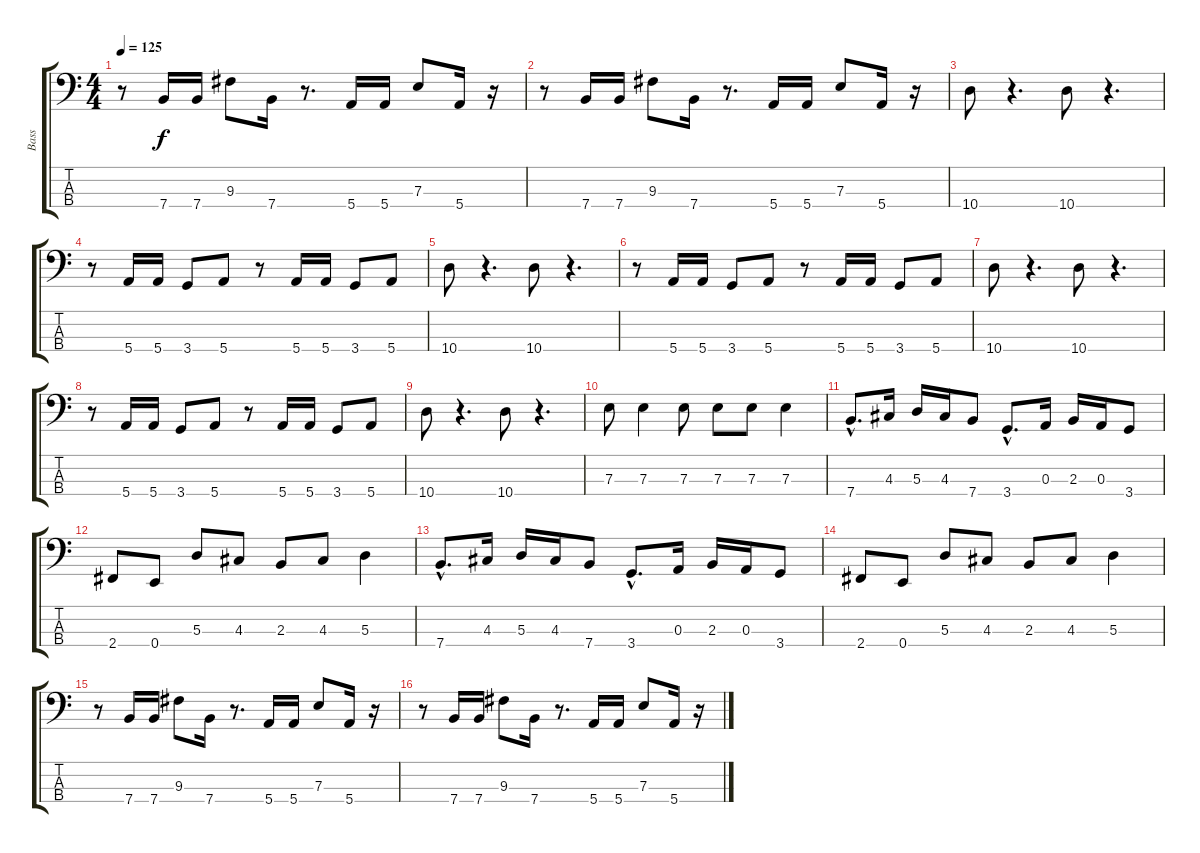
\track ("Bass" "Bass") {instrument electricbassfinger}
\staff {score tabs}
\tuning (G2 D2 A1 E1) {hide}
\ts (4 4)
\tempo 125
\clef f4
\ks c
r.8{dy f} 7.4.16 7.4.16 9.3.8 7.4.16 r.8{d} 5.4.16 5.4.16 7.3.8 5.4.16 r.16 |
r.8 7.4.16 7.4.16 9.3.8 7.4.16 r.8{d} 5.4.16 5.4.16 7.3.8 5.4.16 r.16 |
10.4.8 r.4{d} 10.4.8 r.4{d} |
r.8 5.4.16 5.4.16 3.4.8 5.4.8 r.8 5.4.16 5.4.16 3.4.8 5.4.8 |
10.4.8 r.4{d} 10.4.8 r.4{d} |
r.8 5.4.16 5.4.16 3.4.8 5.4.8 r.8 5.4.16 5.4.16 3.4.8 5.4.8 |
10.4.8 r.4{d} 10.4.8 r.4{d} |
r.8 5.4.16 5.4.16 3.4.8 5.4.8 r.8 5.4.16 5.4.16 3.4.8 5.4.8 |
10.4.8 r.4{d} 10.4.8 r.4{d} |
7.3.8 7.3.4 7.3.8 7.3.8 7.3.8 7.3.4 |
7.4{hac}.8{d} 4.3.16 5.3.16 4.3.16 7.4.8 3.4{hac}.8{d} 0.3.16 2.3.16 0.3.16 3.4.8 |
2.4.8 0.4.8 5.3.8 4.3.8 2.3.8 4.3.8 5.3.4 |
7.4{hac}.8{d} 4.3.16 5.3.16 4.3.16 7.4.8 3.4{hac}.8{d} 0.3.16 2.3.16 0.3.16 3.4.8 |
2.4.8 0.4.8 5.3.8 4.3.8 2.3.8 4.3.8 5.3.4 |
r.8 7.4.16 7.4.16 9.3.8 7.4.16 r.8{d} 5.4.16 5.4.16 7.3.8 5.4.16 r.16 |
r.8 7.4.16 7.4.16 9.3.8 7.4.16 r.8{d} 5.4.16 5.4.16 7.3.8 5.4.16 r.16
